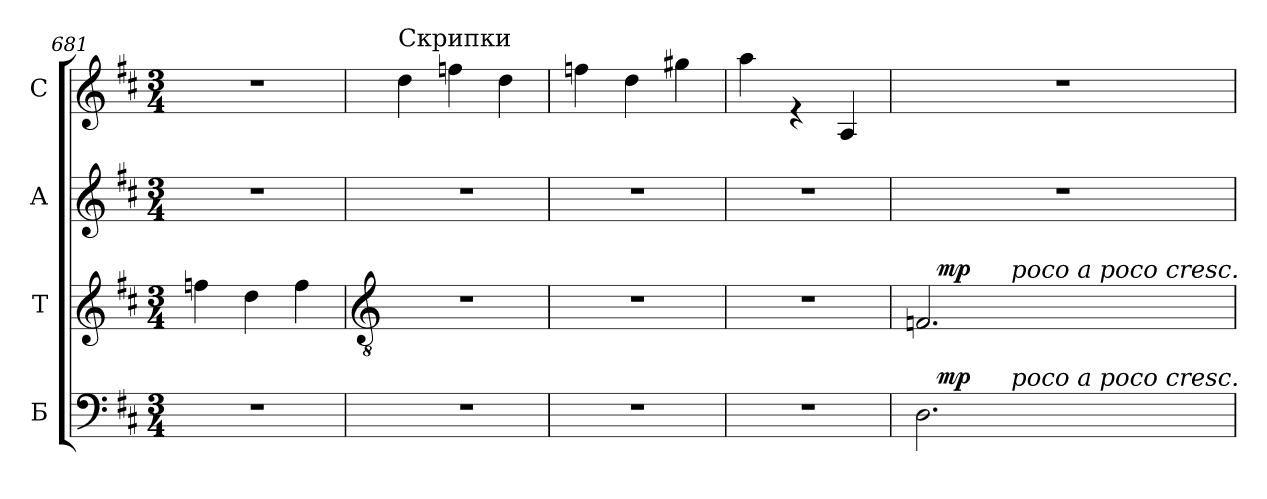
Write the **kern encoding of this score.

**kern	**dynam	**kern	**dynam	**kern	**kern
*part4	*part4	*part3	*part3	*part2	*part1
*staff4	*staff4	*staff3	*staff3	*staff2	*staff1
*I"Б	*	*I"Т	*	*I"А	*I"С
*clefF4	*	*clefG2	*	*clefG2	*clefG2
*k[f#c#]	*	*k[f#c#]	*	*k[f#c#]	*k[f#c#]
*D:	*	*D:	*	*D:	*D:
*M3/4	*	*M3/4	*	*M3/4	*M3/4
=681	=681	=681	=681	=681	=681
2.r	.	4ffn\	.	2.r	2.r
.	.	4dd\	.	.	.
.	.	4ff\	.	.	.
!!LO:LB:g=z
=682	=682	=682	=682	=682	=682
*	*	*clefGv2	*	*	*
!	!	!	!	!	!LO:TX:a:t=Скрипки
2.r	.	2.r	.	2.r	4dd\
.	.	.	.	.	4ffn\
.	.	.	.	.	4dd\
=683	=683	=683	=683	=683	=683
2.r	.	2.r	.	2.r	4ffn\
.	.	.	.	.	4dd\
.	.	.	.	.	4gg#X\
=684	=684	=684	=684	=684	=684
2.r	.	2.r	.	2.r	4aa\
.	.	.	.	.	4re
.	.	.	.	.	4A/
=685	=685	=685	=685	=685	=685
*^	*	*^	*	*	*
*	*^	*	*	*^	*	*	*
2.D\	16ryy	4ryy	.	2.Fn/	16ryy	4ryy	.	2.r	2.r
!	!	!	!LO:DY:a	!	!	!	!LO:DY:a	!	!
.	2ryy	.	mp	.	2ryy	.	mp	.	.
.	.	16..ryy	.	.	.	16..ryy	.	.	.
!	!	!	!	!	!	!LO:TX:a:i:t=poco a poco cresc.	!	!	!
!	!	!LO:TX:a:i:t=poco a poco cresc.	!	!	!	!	!	!	!
.	.	4ryy	.	.	.	4ryy	.	.	.
.	8.ryy	.	.	.	8.ryy	.	.	.	.
.	.	8ryy	.	.	.	8ryy	.	.	.
.	.	64ryy	.	.	.	64ryy	.	.	.
*v	*v	*v	*	*	*	*	*	*	*
*	*	*v	*v	*v	*	*	*
=	=	=	=	=	=
*-	*-	*-	*-	*-	*-
